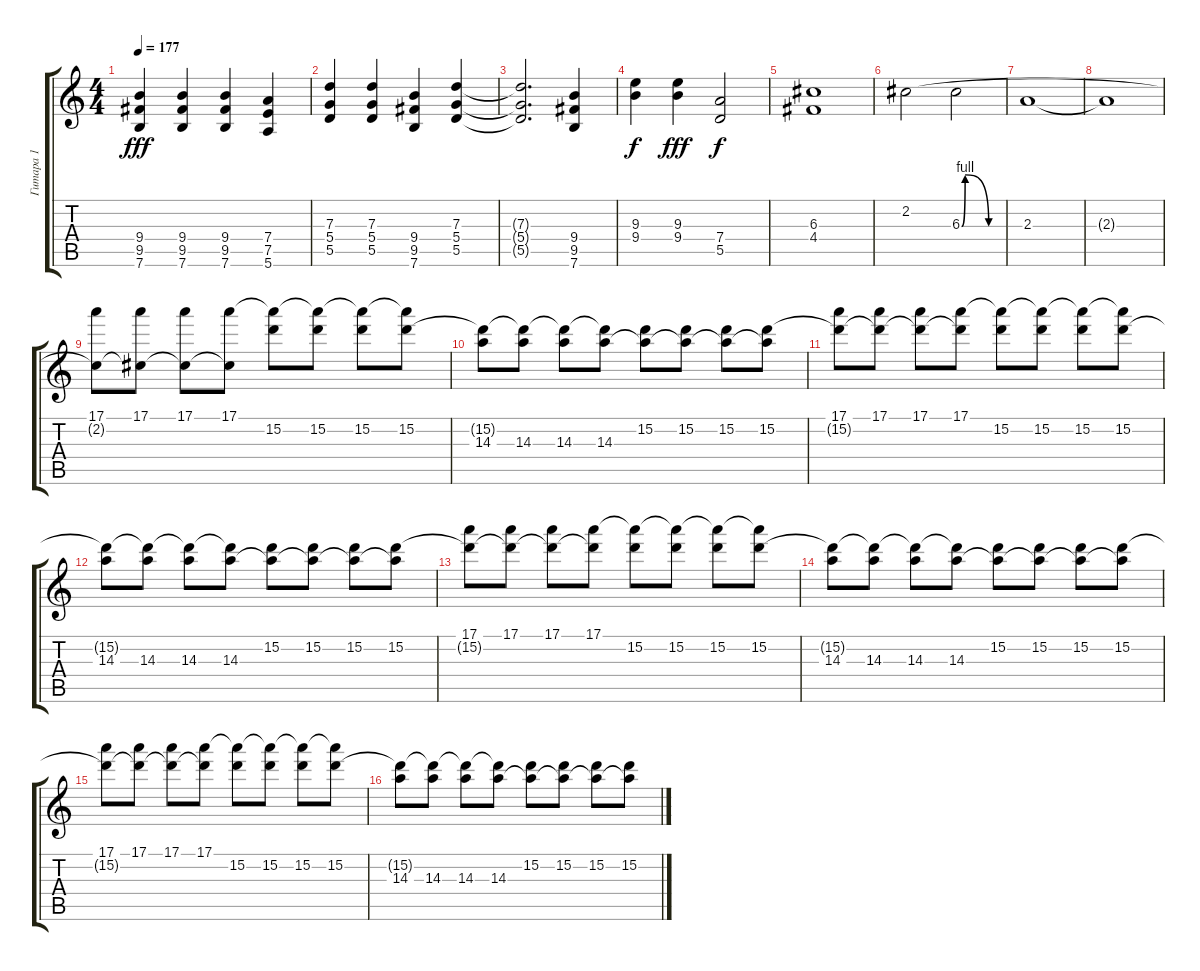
\track ("Гитара 1" "Гитара 1") {instrument overdrivenguitar}
\staff {score tabs}
\tuning (E4 B3 G3 D3 A2 E2) {hide}
\ts (4 4)
\tempo 177
\clef g2
\ks c
(9.4 9.5 7.6).4{dy fff} (9.4 9.5 7.6).4 (9.4 9.5 7.6).4 (7.4 7.5 5.6).4 |
(7.3 5.4 5.5).4 (7.3 5.4 5.5).4 (9.4 9.5 7.6).4 (7.3 5.4 5.5).4 |
(7.3{t} 5.4{t} 5.5{t}).2{d} (9.4 9.5 7.6).4 |
(9.3 9.4).4{dy f} (9.3 9.4).4{dy fff} (7.4 5.5).2{dy f} |
(6.3 4.4).1 |
2.2.2 6.3{be (custom 0 0 5 4 40 0 60 0)}.2 |
2.3.1{volume 9 instrument overdrivenguitar} |
2.3{t}.1 |
(17.1 2.2{t}).8 (17.1 2.2{t}).8 (17.1 2.2{t}).8 (17.1 2.2{t}).8 (17.1{t} 15.2).8 (17.1{t} 15.2).8 (17.1{t} 15.2).8 (17.1{t} 15.2).8 |
(15.2{t} 14.3).8 (15.2{t} 14.3).8 (15.2{t} 14.3).8 (15.2{t} 14.3).8 (15.2 14.3{t}).8 (15.2 14.3{t}).8 (15.2 14.3{t}).8 (15.2 14.3{t}).8 |
(17.1 15.2{t}).8 (17.1 15.2{t}).8 (17.1 15.2{t}).8 (17.1 15.2{t}).8 (17.1{t} 15.2).8 (17.1{t} 15.2).8 (17.1{t} 15.2).8 (17.1{t} 15.2).8 |
(15.2{t} 14.3).8 (15.2{t} 14.3).8 (15.2{t} 14.3).8 (15.2{t} 14.3).8 (15.2 14.3{t}).8 (15.2 14.3{t}).8 (15.2 14.3{t}).8 (15.2 14.3{t}).8 |
(17.1 15.2{t}).8 (17.1 15.2{t}).8 (17.1 15.2{t}).8 (17.1 15.2{t}).8 (17.1{t} 15.2).8 (17.1{t} 15.2).8 (17.1{t} 15.2).8 (17.1{t} 15.2).8 |
(15.2{t} 14.3).8 (15.2{t} 14.3).8 (15.2{t} 14.3).8 (15.2{t} 14.3).8 (15.2 14.3{t}).8 (15.2 14.3{t}).8 (15.2 14.3{t}).8 (15.2 14.3{t}).8 |
(17.1 15.2{t}).8 (17.1 15.2{t}).8 (17.1 15.2{t}).8 (17.1 15.2{t}).8 (17.1{t} 15.2).8 (17.1{t} 15.2).8 (17.1{t} 15.2).8 (17.1{t} 15.2).8 |
(15.2{t} 14.3).8 (15.2{t} 14.3).8 (15.2{t} 14.3).8 (15.2{t} 14.3).8 (15.2 14.3{t}).8 (15.2 14.3{t}).8 (15.2 14.3{t}).8 (15.2 14.3{t}).8
